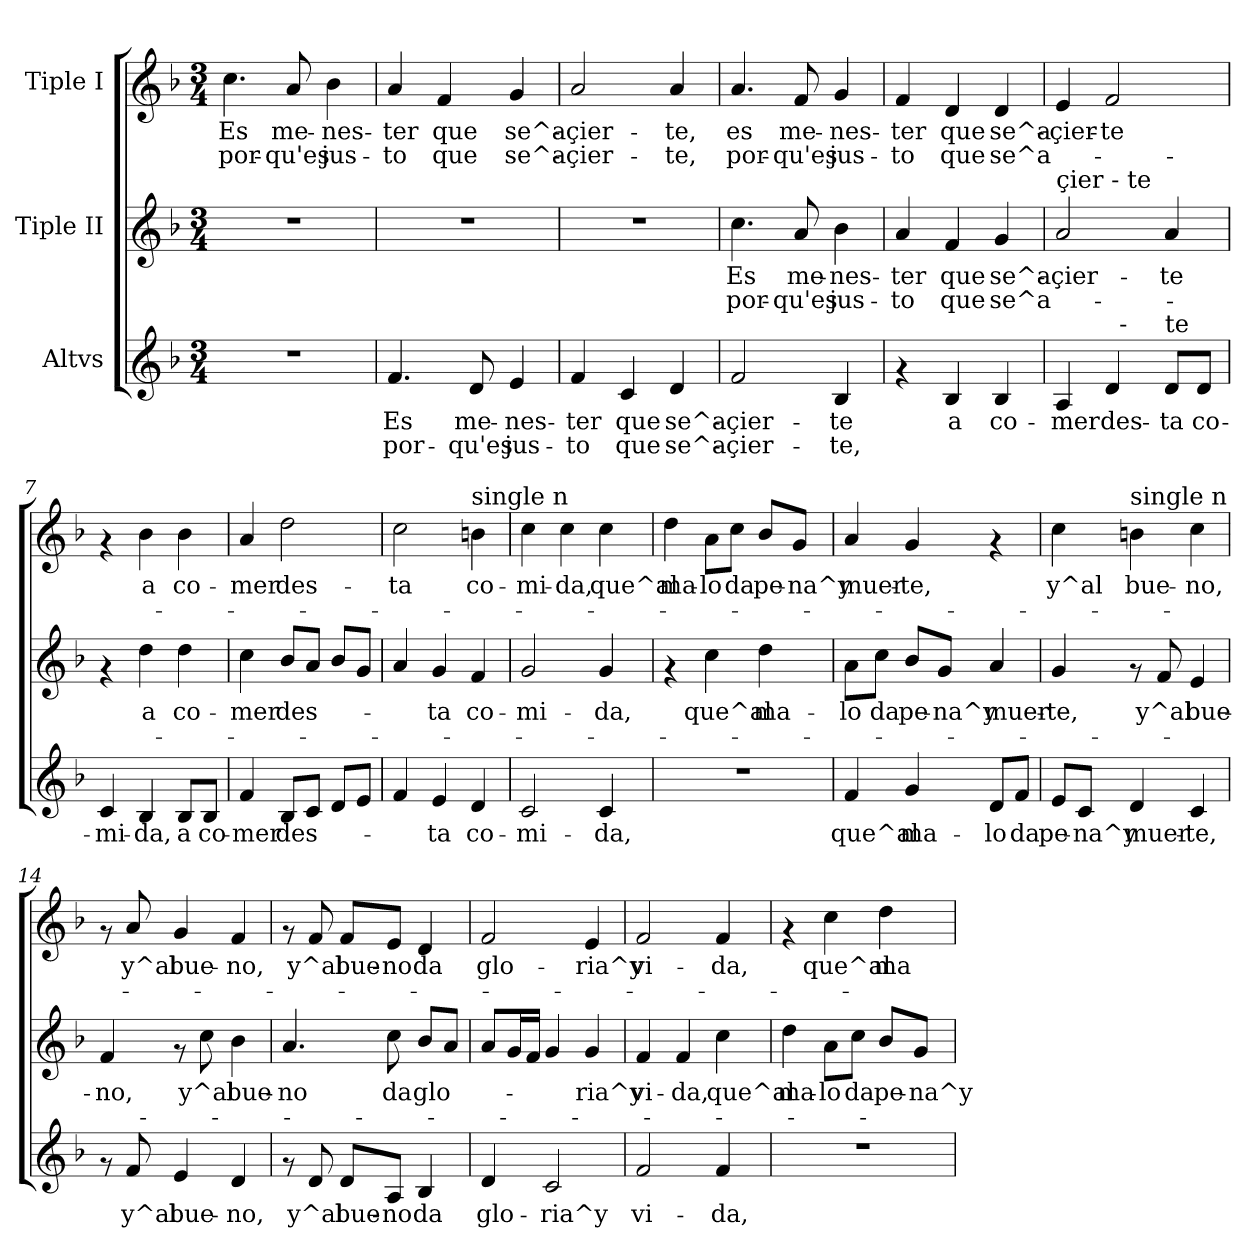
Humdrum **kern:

**kern	**text	**text	**kern	**text	**text	**kern	**text	**text
*part3	*part3	*part3	*part2	*part2	*part2	*part1	*part1	*part1
*staff3	*staff3	*staff3	*staff2	*staff2	*staff2	*staff1	*staff1	*staff1
*I"Altvs	*	*	*I"Tiple II	*	*	*I"Tiple I	*	*
*clefG2	*	*	*clefG2	*	*	*clefG2	*	*
*k[b-]	*	*	*k[b-]	*	*	*k[b-]	*	*
*F:	*	*	*F:	*	*	*F:	*	*
*M3/4	*	*	*M3/4	*	*	*M3/4	*	*
=1	=1	=1	=1	=1	=1	=1	=1	=1
!	!	!	!	!	!	!	!LO:LY:b	!LO:LY:b
2.r	.	.	2.r	.	.	4.cc\	Es	por-
!	!	!	!	!	!	!	!LO:LY:b	!LO:LY:b
.	.	.	.	.	.	8a/	me-	-qu'es
!	!	!	!	!	!	!	!LO:LY:b	!LO:LY:b
.	.	.	.	.	.	4b-\	-nes-	jus-
=2	=2	=2	=2	=2	=2	=2	=2	=2
!	!LO:LY:b	!LO:LY:b	!	!	!	!	!LO:LY:b	!LO:LY:b
4.f/	Es	por-	2.r	.	.	4a/	-ter	-to
!	!	!	!	!	!	!	!LO:LY:b	!LO:LY:b
.	.	.	.	.	.	4f/	que	que
!	!LO:LY:b	!LO:LY:b	!	!	!	!	!	!
8d/	me-	-qu'es	.	.	.	.	.	.
!	!LO:LY:b	!LO:LY:b	!	!	!	!	!LO:LY:b	!LO:LY:b
4e/	-nes-	jus-	.	.	.	4g/	se^a-	se^a-
=3	=3	=3	=3	=3	=3	=3	=3	=3
!	!LO:LY:b	!LO:LY:b	!	!	!	!	!LO:LY:b	!LO:LY:b
4f/	-ter	-to	2.r	.	.	2a/	-çier-	-çier-
!	!LO:LY:b	!LO:LY:b	!	!	!	!	!	!
4c/	que	que	.	.	.	.	.	.
!	!LO:LY:b	!LO:LY:b	!	!	!	!	!LO:LY:b	!LO:LY:b
4d/	se^a-	se^a-	.	.	.	4a/	-te,	-te,
=4	=4	=4	=4	=4	=4	=4	=4	=4
!	!LO:LY:b	!LO:LY:b	!	!LO:LY:b	!LO:LY:b	!	!LO:LY:b	!LO:LY:b
2f/	-çier-	-çier-	4.cc\	Es	por-	4.a/	es	por-
!	!	!	!	!LO:LY:b	!LO:LY:b	!	!LO:LY:b	!LO:LY:b
.	.	.	8a/	me-	-qu'es	8f/	me-	-qu'es
!	!LO:LY:b	!LO:LY:b	!	!LO:LY:b	!LO:LY:b	!	!LO:LY:b	!LO:LY:b
4B-/	-te	-te,	4b-\	-nes-	jus-	4g/	-nes-	jus-
=5	=5	=5	=5	=5	=5	=5	=5	=5
!	!	!	!	!LO:LY:b	!LO:LY:b	!	!LO:LY:b	!LO:LY:b
4rf	.	.	4a/	-ter	-to	4f/	-ter	-to
!	!LO:LY:b	!	!	!LO:LY:b	!LO:LY:b	!	!LO:LY:b	!LO:LY:b
4B-/	a	.	4f/	que	que	4d/	que	que
!	!LO:LY:b	!	!	!LO:LY:b	!LO:LY:b	!	!LO:LY:b	!LO:LY:b
4B-/	co-	.	4g/	se^a-	se^a-	4d/	se^a-	se^a-
!!LO:LB:g=z
=6	=6	=6	=6	=6	=6	=6	=6	=6
!	!	!	!LO:TX:a:t=çier - te	!	!	!	!	!
!LO:TX:a:t=çier	!	!	!	!	!	!	!	!
!	!LO:LY:b	!	!	!LO:LY:b	!	!	!LO:LY:b	!
*^	*	*	*	*	*	*	*	*
4A/	4ryy	-mer	.	2a/	-çier-	.	4e/	-çier-	.
!	!	!LO:LY:b	!	!	!	!	!	!LO:LY:b	!
4d/	32ryy	des-	.	.	.	.	2f/	-te	.
!	!LO:TX:a:t=-	!	!	!	!	!	!	!	!
.	4...ryy	.	.	.	.	.	.	.	.
!LO:TX:a:t=te	!	!	!	!	!	!	!	!	!
!	!	!LO:LY:b	!	!	!LO:LY:b	!	!	!	!
8d/L	.	-ta	.	4a/	-te	.	.	.	.
!	!	!LO:LY:b	!	!	!	!	!	!	!
8d/J	.	co-	.	.	.	.	.	.	.
=7	=7	=7	=7	=7	=7	=7	=7	=7	=7
!	!	!LO:LY:b	!	!	!	!	!	!	!
*v	*v	*	*	*	*	*	*	*	*
4c/	-mi-	.	4rf	.	.	4rf	.	.
!	!LO:LY:b	!	!	!LO:LY:b	!	!	!LO:LY:b	!
4B-/	-da,	.	4dd\	a	.	4b-\	a	.
!	!LO:LY:b	!	!	!LO:LY:b	!	!	!LO:LY:b	!
8B-/L	a	.	4dd\	co-	.	4b-\	co-	.
!	!LO:LY:b	!	!	!	!	!	!	!
8B-/J	co-	.	.	.	.	.	.	.
=8	=8	=8	=8	=8	=8	=8	=8	=8
!	!LO:LY:b	!	!	!LO:LY:b	!	!	!LO:LY:b	!
4f/	-mer	.	4cc\	-mer	.	4a/	-mer	.
!	!LO:LY:b	!	!	!LO:LY:b	!	!	!LO:LY:b	!
8B-/L	des-	.	8b-/L	des-	.	2dd\	des-	.
8c/J	.	.	8a/J	.	.	.	.	.
8d/L	.	.	8b-/L	.	.	.	.	.
8e/J	.	.	8g/J	.	.	.	.	.
=9	=9	=9	=9	=9	=9	=9	=9	=9
!	!	!	!	!	!	!	!LO:LY:b	!
4f/	.	.	4a/	.	.	2cc\	-ta	.
!	!LO:LY:b	!	!	!LO:LY:b	!	!	!	!
4e/	-ta	.	4g/	-ta	.	.	.	.
!	!	!	!	!	!	!LO:TX:a:t=single n	!	!
!	!LO:LY:b	!	!	!LO:LY:b	!	!	!LO:LY:b	!
4d/	co-	.	4f/	co-	.	4b\	co-	.
=10	=10	=10	=10	=10	=10	=10	=10	=10
!	!LO:LY:b	!	!	!LO:LY:b	!	!	!LO:LY:b	!
2c/	-mi-	.	2g/	-mi-	.	4cc\	-mi-	.
!	!	!	!	!	!	!	!LO:LY:b	!
.	.	.	.	.	.	4cc\	-da,	.
!	!LO:LY:b	!	!	!LO:LY:b	!	!	!LO:LY:b	!
4c/	-da,	.	4g/	-da,	.	4cc\	que^al	.
!!LO:PB:g=z
=11	=11	=11	=11	=11	=11	=11	=11	=11
!	!	!	!	!	!	!	!LO:LY:b	!
2.r	.	.	4rf	.	.	4dd\	ma-	.
!	!	!	!	!LO:LY:b	!	!	!LO:LY:b	!
.	.	.	4cc\	que^al	.	8a\L	-lo	.
!	!	!	!	!	!	!	!LO:LY:b	!
.	.	.	.	.	.	8cc\J	da	.
!	!	!	!	!LO:LY:b	!	!	!LO:LY:b	!
.	.	.	4dd\	ma-	.	8b-/L	pe-	.
!	!	!	!	!	!	!	!LO:LY:b	!
.	.	.	.	.	.	8g/J	-na^y	.
=12	=12	=12	=12	=12	=12	=12	=12	=12
!	!LO:LY:b	!	!	!LO:LY:b	!	!	!LO:LY:b	!
4f/	que^al	.	8a\L	-lo	.	4a/	muer-	.
!	!	!	!	!LO:LY:b	!	!	!	!
.	.	.	8cc\J	da	.	.	.	.
!	!LO:LY:b	!	!	!LO:LY:b	!	!	!LO:LY:b	!
4g/	ma-	.	8b-/L	pe-	.	4g/	-te,	.
!	!	!	!	!LO:LY:b	!	!	!	!
.	.	.	8g/J	-na^y	.	.	.	.
!	!LO:LY:b	!	!	!LO:LY:b	!	!	!	!
8d/L	-lo	.	4a/	muer-	.	4rf	.	.
!	!LO:LY:b	!	!	!	!	!	!	!
8f/J	da	.	.	.	.	.	.	.
=13	=13	=13	=13	=13	=13	=13	=13	=13
!	!LO:LY:b	!	!	!LO:LY:b	!	!	!LO:LY:b	!
8e/L	pe-	.	4g/	-te,	.	4cc\	y^al	.
!	!LO:LY:b	!	!	!	!	!	!	!
8c/J	-na^y	.	.	.	.	.	.	.
!	!	!	!	!	!	!LO:TX:a:t=single n	!	!
!	!LO:LY:b	!	!	!	!	!	!LO:LY:b	!
4d/	muer-	.	8rf	.	.	4b\	bue-	.
!	!	!	!	!LO:LY:b	!	!	!	!
.	.	.	8f/	y^al	.	.	.	.
!	!LO:LY:b	!	!	!LO:LY:b	!	!	!LO:LY:b	!
4c/	-te,	.	4e/	bue-	.	4cc\	-no,	.
=14	=14	=14	=14	=14	=14	=14	=14	=14
!	!	!	!	!LO:LY:b	!	!	!	!
8rf	.	.	4f/	-no,	.	8rf	.	.
!	!LO:LY:b	!	!	!	!	!	!LO:LY:b	!
8f/	y^al	.	.	.	.	8a/	y^al	.
!	!LO:LY:b	!	!	!	!	!	!LO:LY:b	!
4e/	bue-	.	8rf	.	.	4g/	bue-	.
!	!	!	!	!LO:LY:b	!	!	!	!
.	.	.	8cc\	y^al	.	.	.	.
!	!LO:LY:b	!	!	!LO:LY:b	!	!	!LO:LY:b	!
4d/	-no,	.	4b-\	bue-	.	4f/	-no,	.
=15	=15	=15	=15	=15	=15	=15	=15	=15
!	!	!	!	!LO:LY:b	!	!	!	!
8rf	.	.	4.a/	-no	.	8rf	.	.
!	!LO:LY:b	!	!	!	!	!	!LO:LY:b	!
8d/	y^al	.	.	.	.	8f/	y^al	.
!	!LO:LY:b	!	!	!	!	!	!LO:LY:b	!
8d/L	bue-	.	.	.	.	8f/L	bue-	.
!	!LO:LY:b	!	!	!LO:LY:b	!	!	!LO:LY:b	!
8A/J	-no	.	8cc\	da	.	8e/J	-no	.
!	!LO:LY:b	!	!	!LO:LY:b	!	!	!LO:LY:b	!
4B-/	da	.	8b-/L	glo-	.	4d/	da	.
.	.	.	8a/J	.	.	.	.	.
!!LO:PB:g=z
=16	=16	=16	=16	=16	=16	=16	=16	=16
!	!LO:LY:b	!	!	!	!	!	!LO:LY:b	!
4d/	glo-	.	8a/L	.	.	2f/	glo-	.
.	.	.	16g/L	.	.	.	.	.
.	.	.	16f/JJ	.	.	.	.	.
!	!LO:LY:b	!	!	!	!	!	!	!
2c/	-ria^y	.	4g/	.	.	.	.	.
!	!	!	!	!LO:LY:b	!	!	!LO:LY:b	!
.	.	.	4g/	-ria^y	.	4e/	-ria^y	.
=17	=17	=17	=17	=17	=17	=17	=17	=17
!	!LO:LY:b	!	!	!LO:LY:b	!	!	!LO:LY:b	!
2f/	vi-	.	4f/	vi-	.	2f/	vi-	.
!	!	!	!	!LO:LY:b	!	!	!	!
.	.	.	4f/	-da,	.	.	.	.
!	!LO:LY:b	!	!	!LO:LY:b	!	!	!LO:LY:b	!
4f/	-da,	.	4cc\	que^al	.	4f/	-da,	.
=18	=18	=18	=18	=18	=18	=18	=18	=18
!	!	!	!	!LO:LY:b	!	!	!	!
2.r	.	.	4dd\	ma-	.	4rf	.	.
!	!	!	!	!LO:LY:b	!	!	!LO:LY:b	!
.	.	.	8a\L	-lo	.	4cc\	que^al	.
!	!	!	!	!LO:LY:b	!	!	!	!
.	.	.	8cc\J	da	.	.	.	.
!	!	!	!	!LO:LY:b	!	!	!LO:LY:b	!
.	.	.	8b-/L	pe-	.	4dd\	ma-	.
!	!	!	!	!LO:LY:b	!	!	!	!
.	.	.	8g/J	-na^y	.	.	.	.
=	=	=	=	=	=	=	=	=
*-	*-	*-	*-	*-	*-	*-	*-	*-
